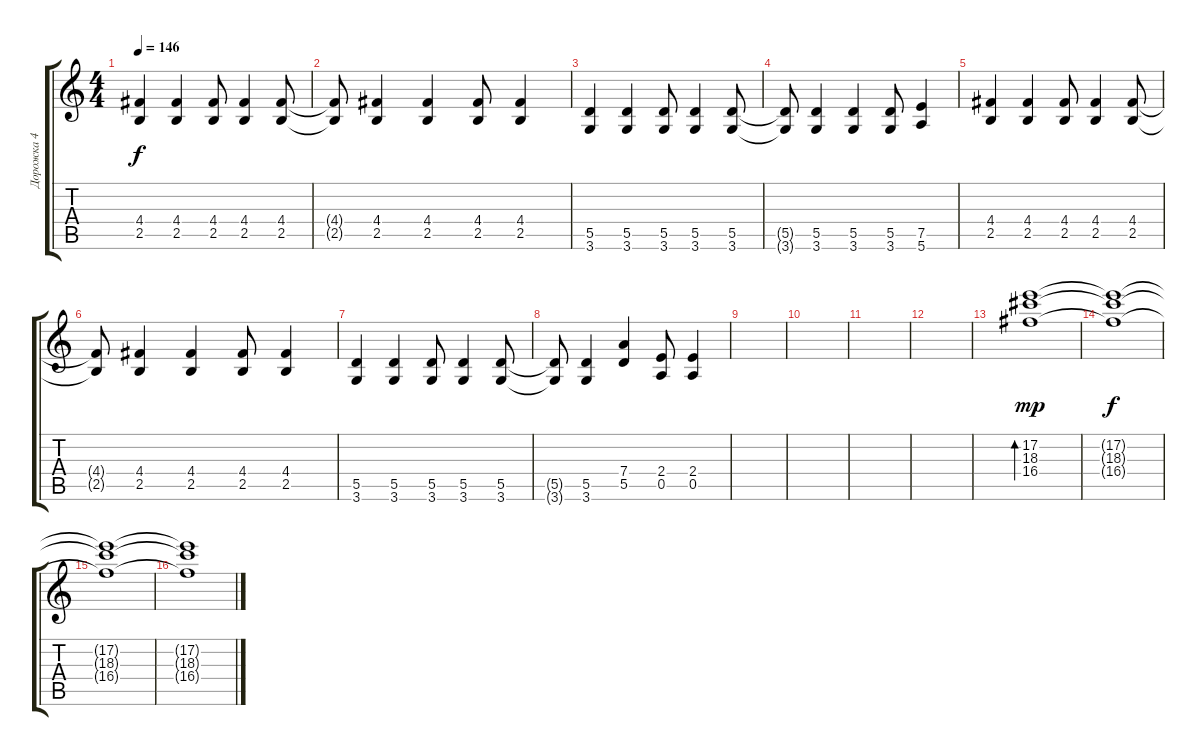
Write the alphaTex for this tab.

\track ("Дорожка 4" "Дорожка 4") {instrument distortionguitar}
\staff {score tabs}
\tuning (E4 B3 G3 D3 A2 E2) {hide}
\ts (4 4)
\tempo 146
\clef g2
\ks c
(4.4 2.5).4{dy f} (4.4 2.5).4 (4.4 2.5).8 (4.4 2.5).4 (4.4 2.5).8 |
(4.4{t} 2.5{t}).8 (4.4 2.5).4 (4.4 2.5).4 (4.4 2.5).8 (4.4 2.5).4 |
(5.5 3.6).4 (5.5 3.6).4 (5.5 3.6).8 (5.5 3.6).4 (5.5 3.6).8 |
(5.5{t} 3.6{t}).8 (5.5 3.6).4 (5.5 3.6).4 (5.5 3.6).8 (7.5 5.6).4 |
(4.4 2.5).4 (4.4 2.5).4 (4.4 2.5).8 (4.4 2.5).4 (4.4 2.5).8 |
(4.4{t} 2.5{t}).8 (4.4 2.5).4 (4.4 2.5).4 (4.4 2.5).8 (4.4 2.5).4 |
(5.5 3.6).4 (5.5 3.6).4 (5.5 3.6).8 (5.5 3.6).4 (5.5 3.6).8 |
(5.5{t} 3.6{t}).8 (5.5 3.6).4 (7.4 5.5).4 (2.4 0.5).8 (2.4 0.5).4 |
|
|
|
|
(17.2 18.3 16.4).1{bd 480 dy mp} |
(17.2{t} 18.3{t} 16.4{t}).1{dy f} |
(17.2{t} 18.3{t} 16.4{t}).1 |
(17.2{t} 18.3{t} 16.4{t}).1
